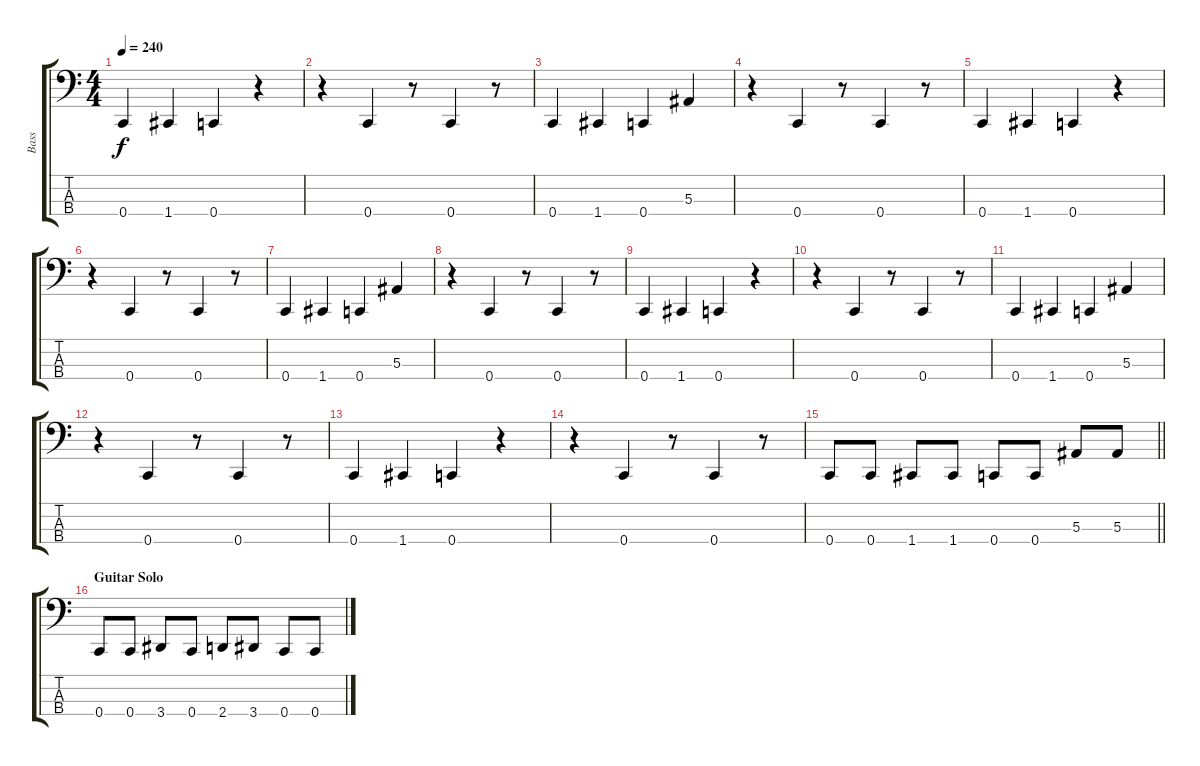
\track ("Bass" "Bass") {instrument electricbassfinger}
\staff {score tabs}
\tuning (Eb2 Bb1 F1 C1) {hide}
\ts (4 4)
\tempo 240
\clef f4
\ks c
0.4.4{dy f} 1.4.4 0.4.4 r.4 |
r.4 0.4.4 r.8 0.4.4 r.8 |
0.4.4 1.4.4 0.4.4 5.3.4 |
r.4 0.4.4 r.8 0.4.4 r.8 |
0.4.4 1.4.4 0.4.4 r.4 |
r.4 0.4.4 r.8 0.4.4 r.8 |
0.4.4 1.4.4 0.4.4 5.3.4 |
r.4 0.4.4 r.8 0.4.4 r.8 |
0.4.4 1.4.4 0.4.4 r.4 |
r.4 0.4.4 r.8 0.4.4 r.8 |
0.4.4 1.4.4 0.4.4 5.3.4 |
r.4 0.4.4 r.8 0.4.4 r.8 |
0.4.4 1.4.4 0.4.4 r.4 |
r.4 0.4.4 r.8 0.4.4 r.8 |
\barLineRight lightlight
0.4.8 0.4.8 1.4.8 1.4.8 0.4.8 0.4.8 5.3.8 5.3.8 |
\section ("" "Guitar Solo")
0.4.8 0.4.8 3.4.8 0.4.8 2.4.8 3.4.8 0.4.8 0.4.8
